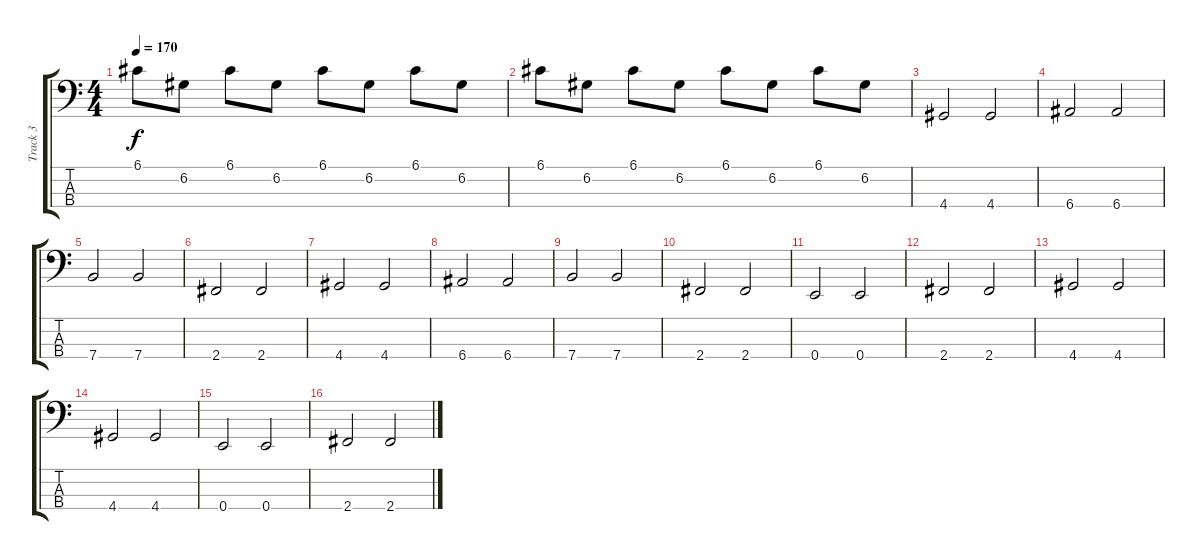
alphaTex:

\track ("Track 3" "Track 3") {instrument electricbassfinger}
\staff {score tabs}
\tuning (G2 D2 A1 E1) {hide}
\ts (4 4)
\tempo 170
\clef f4
\ks c
6.1.8{dy f} 6.2.8 6.1.8 6.2.8 6.1.8 6.2.8 6.1.8 6.2.8 |
6.1.8 6.2.8 6.1.8 6.2.8 6.1.8 6.2.8 6.1.8 6.2.8 |
4.4.2 4.4.2 |
6.4.2 6.4.2 |
7.4.2 7.4.2 |
2.4.2 2.4.2 |
4.4.2 4.4.2 |
6.4.2 6.4.2 |
7.4.2 7.4.2 |
2.4.2 2.4.2 |
0.4.2 0.4.2 |
2.4.2 2.4.2 |
4.4.2 4.4.2 |
4.4.2 4.4.2 |
0.4.2 0.4.2 |
2.4.2 2.4.2
